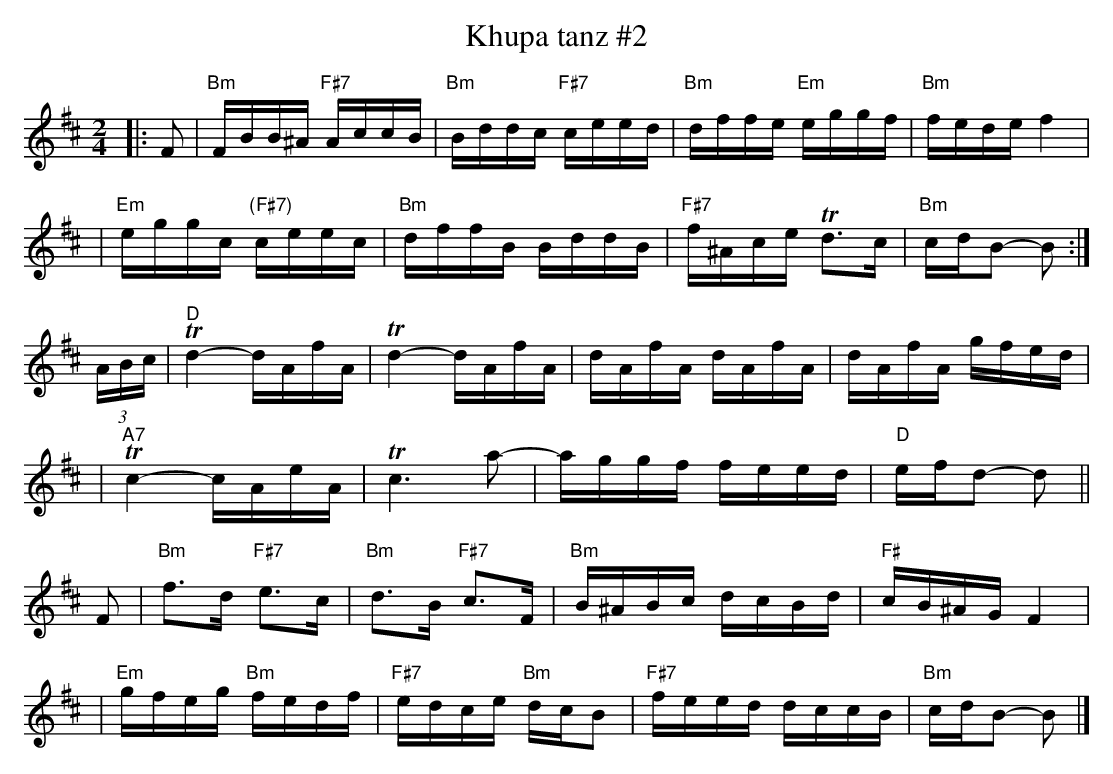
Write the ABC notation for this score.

X:1
T: Khupa tanz #2
M: 2/4
L: 1/16
K: Bm
|: F2 \
| "Bm"FBB^A "F#7"AccB | "Bm"Bddc "F#7"ceed | "Bm"dffe "Em"eggf | "Bm"fede f4 |
| "Em"eggc "(F#7)"ceec | "Bm"dffB BddB | "F#7"f^Ace Td3c | "Bm"cdB2- B2 :|
   (3ABc \
| "D"Td4- dAfA | Td4- dAfA | dAfA dAfA | dAfA gfed |
| "A7"Tc4- cAeA | Tc6 a2- | aggf feed | "D"efd2- d2 ||
   F2 \
| "Bm"f3d "F#7"e3c | "Bm"d3B "F#7"c3F | "Bm"B^ABc dcBd | "F#"cB^AG F4 |
| "Em"gfeg "Bm"fedf | "F#7"edce "Bm"dcB2 | "F#7"feed dccB | "Bm"cdB2- B2 |]
